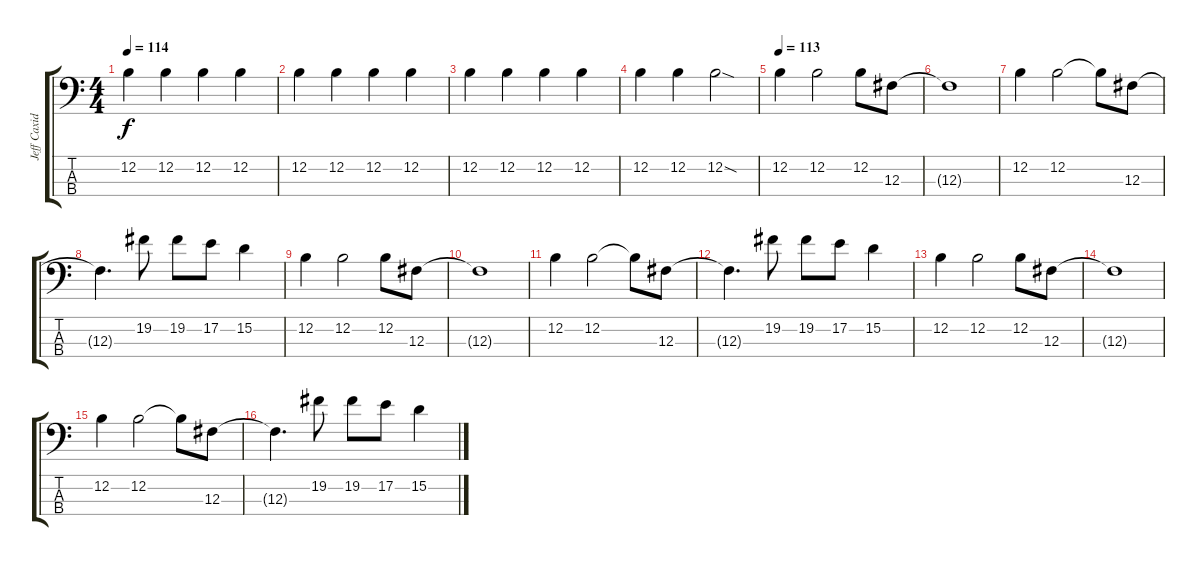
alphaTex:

\track ("Jeff Caxide" "Jeff Caxid") {instrument electricbassfinger}
\staff {score tabs}
\tuning (E2 B1 Gb1 B0) {hide}
\ts (4 4)
\tempo 114
\clef f4
\ks c
12.2.4{dy f} 12.2.4 12.2.4 12.2.4 |
12.2.4 12.2.4 12.2.4 12.2.4 |
12.2.4 12.2.4 12.2.4 12.2.4 |
12.2.4 12.2.4 12.2{sod}.2 |
\tempo 113
12.2.4 12.2.2 12.2.8 12.3.8 |
12.3{t}.1 |
12.2.4 12.2.2 12.2{t}.8 12.3.8 |
12.3{t}.4{d} 19.2.8 19.2.8 17.2.8 15.2.4 |
12.2.4 12.2.2 12.2.8 12.3.8 |
12.3{t}.1 |
12.2.4 12.2.2 12.2{t}.8 12.3.8 |
12.3{t}.4{d} 19.2.8 19.2.8 17.2.8 15.2.4 |
12.2.4 12.2.2 12.2.8 12.3.8 |
12.3{t}.1 |
12.2.4 12.2.2 12.2{t}.8 12.3.8 |
12.3{t}.4{d} 19.2.8 19.2.8 17.2.8 15.2.4
